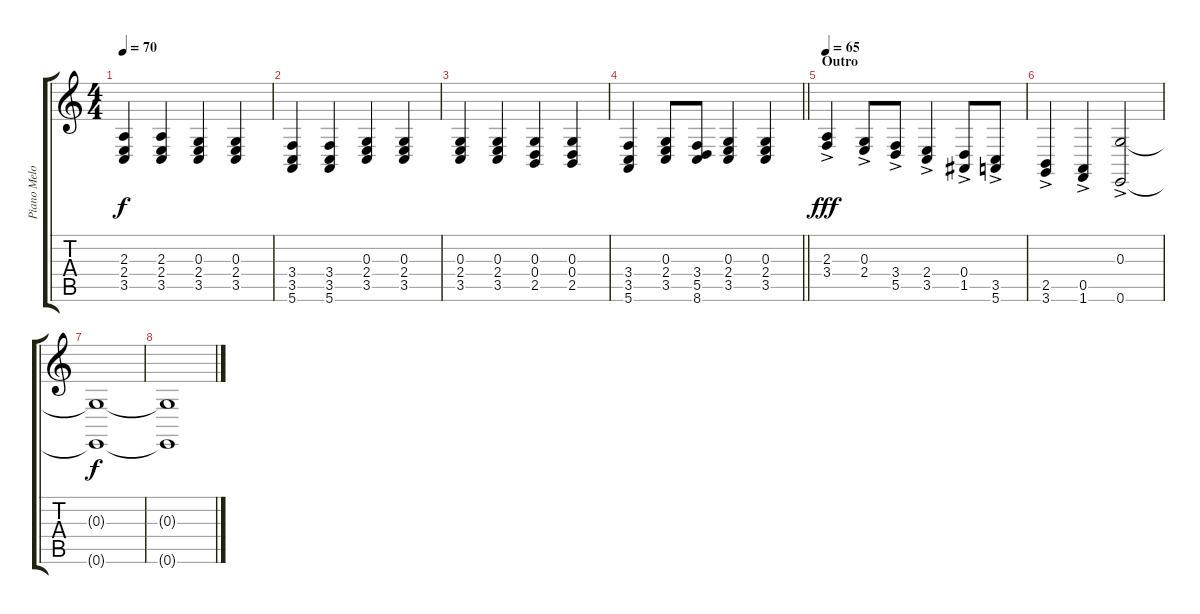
\track ("Piano Melody (Paul McCartney)" "Piano Melo") {instrument acousticgrandpiano}
\staff {score tabs}
\tuning (E4 B3 G3 D3 A2 E2) {hide}
\ts (4 4)
\tempo 70
\clef g2
\ks c
(2.3 2.4 3.5).4{dy f} (2.3 2.4 3.5).4 (0.3 2.4 3.5).4 (0.3 2.4 3.5).4 |
(3.4 3.5 5.6).4 (3.4 3.5 5.6).4 (0.3 2.4 3.5).4 (0.3 2.4 3.5).4 |
(0.3 2.4 3.5).4 (0.3 2.4 3.5).4 (0.3 0.4 2.5).4 (0.3 0.4 2.5).4 |
\barLineRight lightlight
(3.4 3.5 5.6).4 (0.3 2.4 3.5).8 (3.4 5.5 8.6).8 (0.3 2.4 3.5).4 (0.3 2.4 3.5).4 |
\section ("" "Outro")
\tempo 65
(2.3{ac} 3.4{ac}).4{dy fff} (0.3{ac} 2.4{ac}).8 (3.4{ac} 5.5{ac}).8 (2.4{ac} 3.5{ac}).4 (0.4{ac} 1.5{ac}).8 (3.5{ac} 5.6{ac}).8 |
(2.5{ac} 3.6{ac}).4 (0.5{ac} 1.6{ac}).4 (0.3{ac} 0.6{ac}).2 |
(0.3{t} 0.6{t}).1{dy f} |
(0.3{t} 0.6{t}).1
